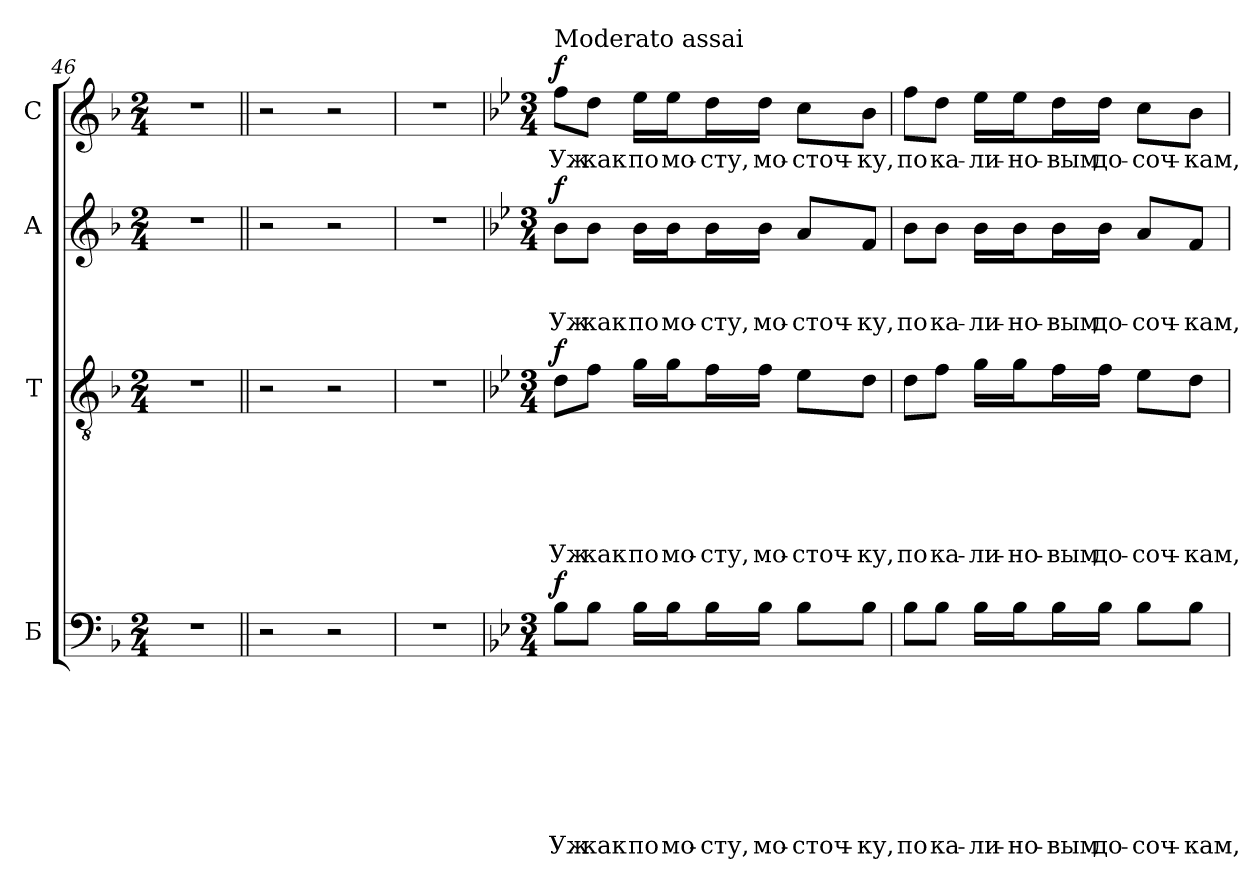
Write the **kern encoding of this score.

**kern	**text	**text	**text	**text	**text	**text	**text	**text	**dynam	**kern	**text	**text	**text	**text	**text	**text	**dynam	**kern	**text	**text	**text	**dynam	**kern	**text	**dynam
*part4	*part4	*part4	*part4	*part4	*part4	*part4	*part4	*part4	*part4	*part3	*part3	*part3	*part3	*part3	*part3	*part3	*part3	*part2	*part2	*part2	*part2	*part2	*part1	*part1	*part1
*staff4	*staff4	*staff4	*staff4	*staff4	*staff4	*staff4	*staff4	*staff4	*staff4	*staff3	*staff3	*staff3	*staff3	*staff3	*staff3	*staff3	*staff3	*staff2	*staff2	*staff2	*staff2	*staff2	*staff1	*staff1	*staff1
*I"Б	*	*	*	*	*	*	*	*	*	*I"Т	*	*	*	*	*	*	*	*I"А	*	*	*	*	*I"С	*	*
*clefF4	*	*	*	*	*	*	*	*	*	*clefGv2	*	*	*	*	*	*	*	*clefG2	*	*	*	*	*clefG2	*	*
*k[b-]	*	*	*	*	*	*	*	*	*	*k[b-]	*	*	*	*	*	*	*	*k[b-]	*	*	*	*	*k[b-]	*	*
*F:	*	*	*	*	*	*	*	*	*	*F:	*	*	*	*	*	*	*	*F:	*	*	*	*	*F:	*	*
*M2/4	*	*	*	*	*	*	*	*	*	*M2/4	*	*	*	*	*	*	*	*M2/4	*	*	*	*	*M2/4	*	*
=46	=46	=46	=46	=46	=46	=46	=46	=46	=46	=46	=46	=46	=46	=46	=46	=46	=46	=46	=46	=46	=46	=46	=46	=46	=46
2r	.	.	.	.	.	.	.	.	.	2r	.	.	.	.	.	.	.	2r	.	.	.	.	2r	.	.
=47||	=47||	=47||	=47||	=47||	=47||	=47||	=47||	=47||	=47||	=47||	=47||	=47||	=47||	=47||	=47||	=47||	=47||	=47||	=47||	=47||	=47||	=47||	=47||	=47||	=47||
2r	.	.	.	.	.	.	.	.	.	2r	.	.	.	.	.	.	.	2r	.	.	.	.	2r	.	.
2r	.	.	.	.	.	.	.	.	.	2r	.	.	.	.	.	.	.	2r	.	.	.	.	2r	.	.
=48	=48	=48	=48	=48	=48	=48	=48	=48	=48	=48	=48	=48	=48	=48	=48	=48	=48	=48	=48	=48	=48	=48	=48	=48	=48
2r	.	.	.	.	.	.	.	.	.	2r	.	.	.	.	.	.	.	2r	.	.	.	.	2r	.	.
!!LO:LB:g=z
=49	=49	=49	=49	=49	=49	=49	=49	=49	=49	=49	=49	=49	=49	=49	=49	=49	=49	=49	=49	=49	=49	=49	=49	=49	=49
*k[b-e-]	*	*	*	*	*	*	*	*	*	*k[b-e-]	*	*	*	*	*	*	*	*k[b-e-]	*	*	*	*	*k[b-e-]	*	*
*B-:	*	*	*	*	*	*	*	*	*	*B-:	*	*	*	*	*	*	*	*B-:	*	*	*	*	*B-:	*	*
*M3/4	*	*	*	*	*	*	*	*	*	*M3/4	*	*	*	*	*	*	*	*M3/4	*	*	*	*	*M3/4	*	*
!	!	!	!	!	!	!	!	!	!	!	!	!	!	!	!	!	!	!	!	!	!	!	!LO:TX:a:t=Moderato assai	!	!
!	!	!	!	!	!	!	!	!LO:LY:b	!LO:DY:a	!	!	!	!	!	!	!LO:LY:b	!LO:DY:a	!	!	!	!LO:LY:b	!LO:DY:a	!	!LO:LY:b	!LO:DY:a
8B-\L	.	.	.	.	.	.	.	Уж	f	8d\L	.	.	.	.	.	Уж	f	8b-\L	.	.	Уж	f	8ff\L	Уж	f
!	!	!	!	!	!	!	!	!LO:LY:b	!	!	!	!	!	!	!	!LO:LY:b	!	!	!	!	!LO:LY:b	!	!	!LO:LY:b	!
8B-\J	.	.	.	.	.	.	.	как	.	8f\J	.	.	.	.	.	как	.	8b-\J	.	.	как	.	8dd\J	как	.
!	!	!	!	!	!	!	!	!LO:LY:b	!	!	!	!	!	!	!	!LO:LY:b	!	!	!	!	!LO:LY:b	!	!	!LO:LY:b	!
16B-\LL	.	.	.	.	.	.	.	по	.	16g\LL	.	.	.	.	.	по	.	16b-\LL	.	.	по	.	16ee-\LL	по	.
!	!	!	!	!	!	!	!	!LO:LY:b	!	!	!	!	!	!	!	!LO:LY:b	!	!	!	!	!LO:LY:b	!	!	!LO:LY:b	!
16B-\J	.	.	.	.	.	.	.	мо-	.	16g\J	.	.	.	.	.	мо-	.	16b-\J	.	.	мо-	.	16ee-\J	мо-	.
!	!	!	!	!	!	!	!	!LO:LY:b	!	!	!	!	!	!	!	!LO:LY:b	!	!	!	!	!LO:LY:b	!	!	!LO:LY:b	!
16B-\L	.	.	.	.	.	.	.	-сту,	.	16f\L	.	.	.	.	.	-сту,	.	16b-\L	.	.	-сту,	.	16dd\L	-сту,	.
!	!	!	!	!	!	!	!	!LO:LY:b	!	!	!	!	!	!	!	!LO:LY:b	!	!	!	!	!LO:LY:b	!	!	!LO:LY:b	!
16B-\JJ	.	.	.	.	.	.	.	мо-	.	16f\JJ	.	.	.	.	.	мо-	.	16b-\JJ	.	.	мо-	.	16dd\JJ	мо-	.
!	!	!	!	!	!	!	!	!LO:LY:b	!	!	!	!	!	!	!	!LO:LY:b	!	!	!	!	!LO:LY:b	!	!	!LO:LY:b	!
8B-\L	.	.	.	.	.	.	.	-сточ-	.	8e-\L	.	.	.	.	.	-сточ-	.	8a/L	.	.	-сточ-	.	8cc\L	-сточ-	.
!	!	!	!	!	!	!	!	!LO:LY:b	!	!	!	!	!	!	!	!LO:LY:b	!	!	!	!	!LO:LY:b	!	!	!LO:LY:b	!
8B-\J	.	.	.	.	.	.	.	-ку,	.	8d\J	.	.	.	.	.	-ку,	.	8f/J	.	.	-ку,	.	8b-\J	-ку,	.
=50	=50	=50	=50	=50	=50	=50	=50	=50	=50	=50	=50	=50	=50	=50	=50	=50	=50	=50	=50	=50	=50	=50	=50	=50	=50
!	!	!	!	!	!	!	!	!LO:LY:b	!	!	!	!	!	!	!	!LO:LY:b	!	!	!	!	!LO:LY:b	!	!	!LO:LY:b	!
8B-\L	.	.	.	.	.	.	.	по	.	8d\L	.	.	.	.	.	по	.	8b-\L	.	.	по	.	8ff\L	по	.
!	!	!	!	!	!	!	!	!LO:LY:b	!	!	!	!	!	!	!	!LO:LY:b	!	!	!	!	!LO:LY:b	!	!	!LO:LY:b	!
8B-\J	.	.	.	.	.	.	.	ка-	.	8f\J	.	.	.	.	.	ка-	.	8b-\J	.	.	ка-	.	8dd\J	ка-	.
!	!	!	!	!	!	!	!	!LO:LY:b	!	!	!	!	!	!	!	!LO:LY:b	!	!	!	!	!LO:LY:b	!	!	!LO:LY:b	!
16B-\LL	.	.	.	.	.	.	.	-ли-	.	16g\LL	.	.	.	.	.	-ли-	.	16b-\LL	.	.	-ли-	.	16ee-\LL	-ли-	.
!	!	!	!	!	!	!	!	!LO:LY:b	!	!	!	!	!	!	!	!LO:LY:b	!	!	!	!	!LO:LY:b	!	!	!LO:LY:b	!
16B-\J	.	.	.	.	.	.	.	-но-	.	16g\J	.	.	.	.	.	-но-	.	16b-\J	.	.	-но-	.	16ee-\J	-но-	.
!	!	!	!	!	!	!	!	!LO:LY:b	!	!	!	!	!	!	!	!LO:LY:b	!	!	!	!	!LO:LY:b	!	!	!LO:LY:b	!
16B-\L	.	.	.	.	.	.	.	-вым	.	16f\L	.	.	.	.	.	-вым	.	16b-\L	.	.	-вым	.	16dd\L	-вым	.
!	!	!	!	!	!	!	!	!LO:LY:b	!	!	!	!	!	!	!	!LO:LY:b	!	!	!	!	!LO:LY:b	!	!	!LO:LY:b	!
16B-\JJ	.	.	.	.	.	.	.	до-	.	16f\JJ	.	.	.	.	.	до-	.	16b-\JJ	.	.	до-	.	16dd\JJ	до-	.
!	!	!	!	!	!	!	!	!LO:LY:b	!	!	!	!	!	!	!	!LO:LY:b	!	!	!	!	!LO:LY:b	!	!	!LO:LY:b	!
8B-\L	.	.	.	.	.	.	.	-соч-	.	8e-\L	.	.	.	.	.	-соч-	.	8a/L	.	.	-соч-	.	8cc\L	-соч-	.
!	!	!	!	!	!	!	!	!LO:LY:b	!	!	!	!	!	!	!	!LO:LY:b	!	!	!	!	!LO:LY:b	!	!	!LO:LY:b	!
8B-\J	.	.	.	.	.	.	.	-кам,	.	8d\J	.	.	.	.	.	-кам,	.	8f/J	.	.	-кам,	.	8b-\J	-кам,	.
=	=	=	=	=	=	=	=	=	=	=	=	=	=	=	=	=	=	=	=	=	=	=	=	=	=
*-	*-	*-	*-	*-	*-	*-	*-	*-	*-	*-	*-	*-	*-	*-	*-	*-	*-	*-	*-	*-	*-	*-	*-	*-	*-
